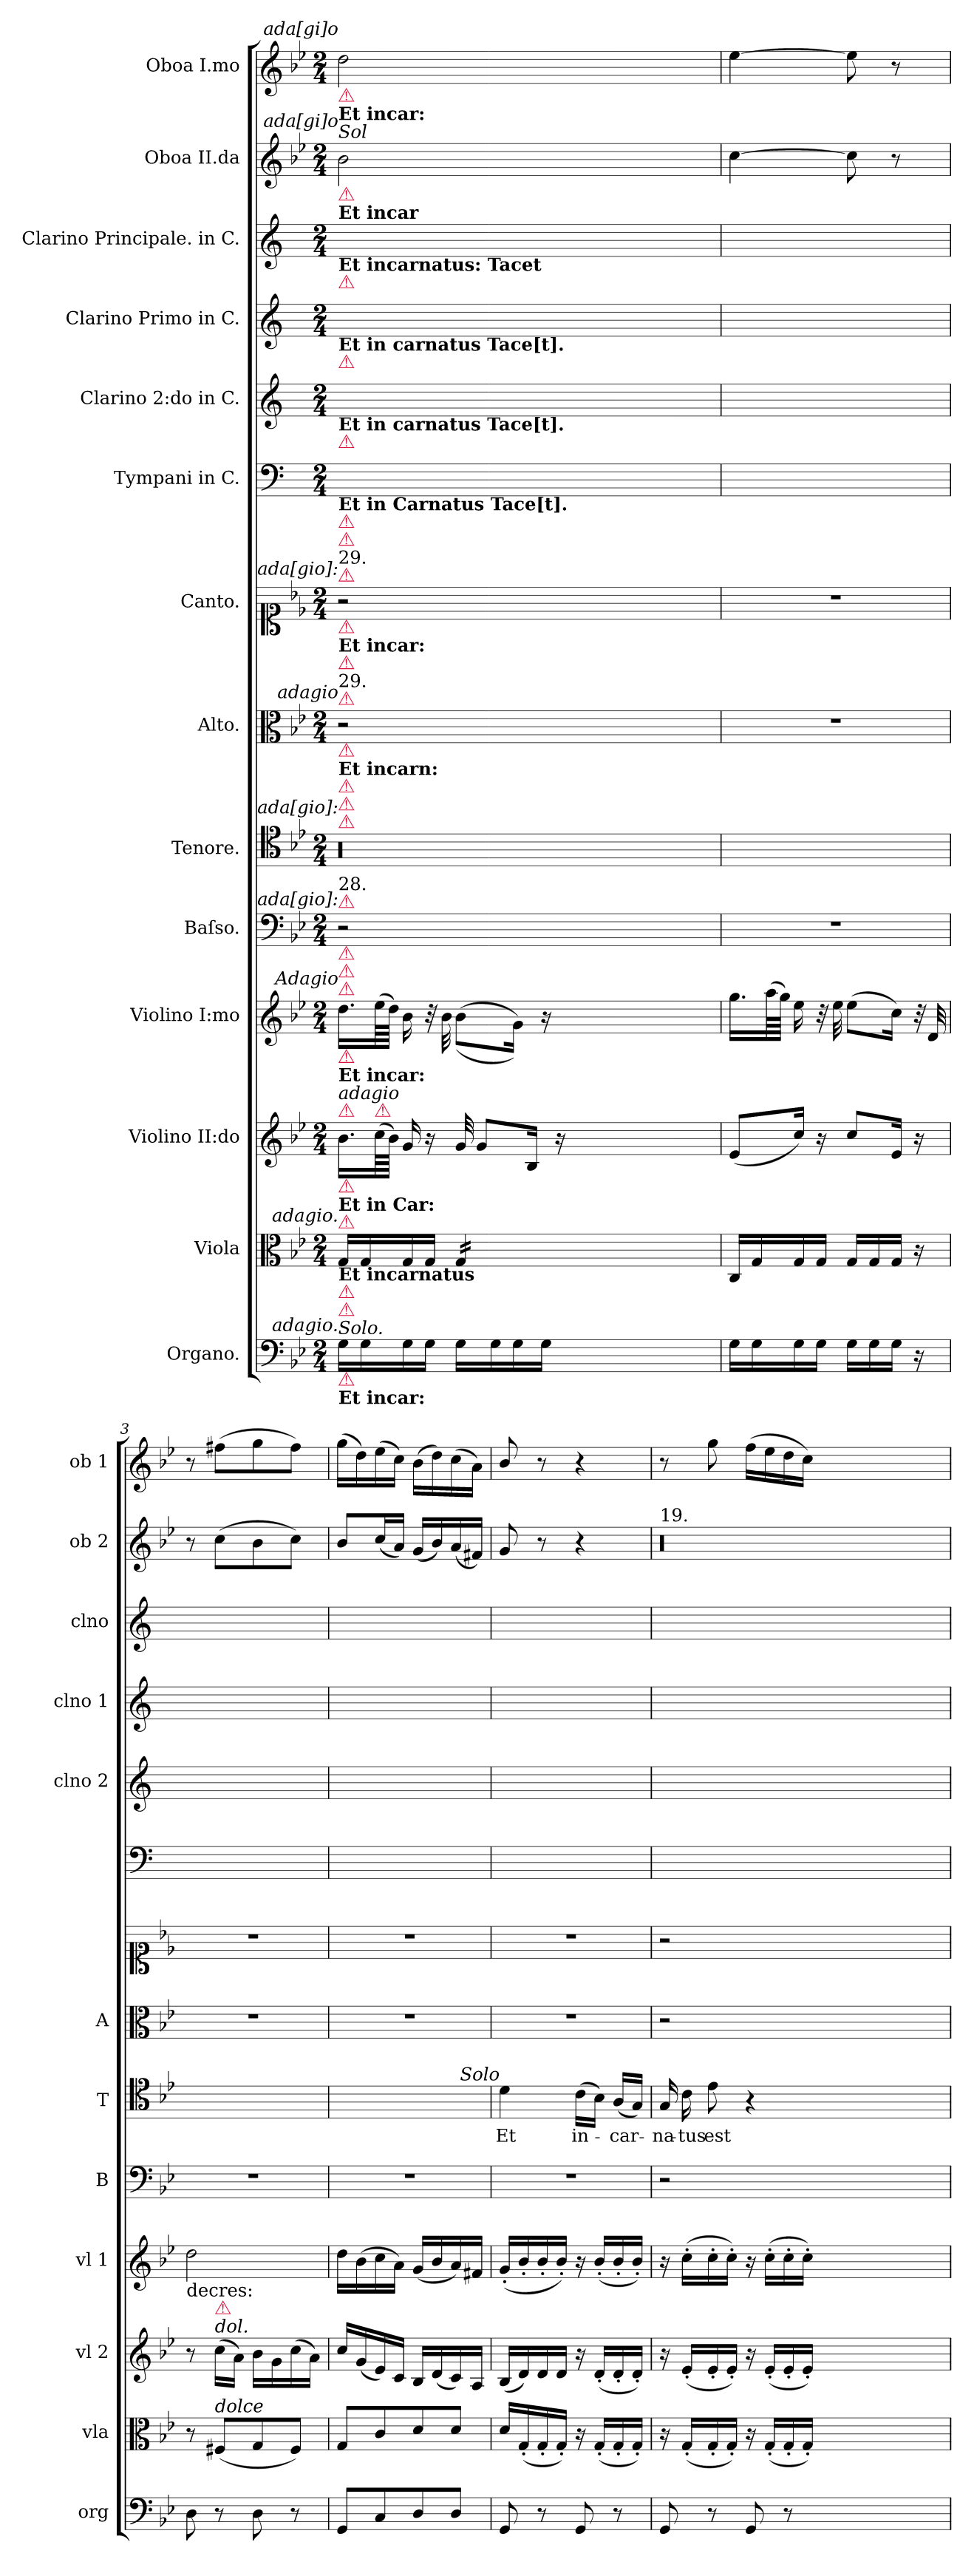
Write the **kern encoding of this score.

**kern	**dynam	**kern	**dynam	**kern	**dynam	**kern	**dynam	**kern	**kern	**text	**kern	**kern	**kern	**kern	**kern	**kern	**kern	**dynam	**kern	**dynam
*part14	*part14	*part13	*part13	*part12	*part12	*part11	*part11	*part10	*part9	*part9	*part8	*part7	*part6	*part5	*part4	*part3	*part2	*part2	*part1	*part1
*staff14	*staff14	*staff13	*staff13	*staff12	*staff12	*staff11	*staff11	*staff10	*staff9	*staff9	*staff8	*staff7	*staff6	*staff5	*staff4	*staff3	*staff2	*staff2	*staff1	*staff1
*I"Organo.	*	*I"Viola	*	*I"Violino II:do	*	*I"Violino I:mo	*	*I"Baſso.	*I"Tenore.	*	*I"Alto.	*I"Canto.	*I"Tympani in C.	*I"Clarino 2:do in C.	*I"Clarino Primo in C.	*I"Clarino Principale. in C.	*I"Oboa II.da	*	*I"Oboa I.mo	*
*I'org	*	*I'vla	*	*I'vl 2	*	*I'vl 1	*	*I'B	*I'T	*	*I'A	*	*	*I'clno 2	*I'clno 1	*I'clno	*I'ob 2	*	*I'ob 1	*
*clefF4	*	*clefC3	*	*clefG2	*	*clefG2	*	*clefF4	*clefC4	*	*clefC3	*clefC1	*clefF4	*clefG2	*clefG2	*clefG2	*clefG2	*	*clefG2	*
*k[b-e-]	*	*k[b-e-]	*	*k[b-e-]	*	*k[b-e-]	*	*k[b-e-]	*k[b-e-]	*	*k[b-e-]	*k[b-e-]	*k[]	*k[]	*k[]	*k[]	*k[b-e-]	*	*k[b-e-]	*
*g:	*	*g:	*	*g:	*	*g:	*	*g:	*g:	*	*g:	*g:	*	*	*	*	*g:	*	*g:	*
*M2/4	*	*M2/4	*	*M2/4	*	*M2/4	*	*M2/4	*M2/4	*	*M2/4	*M2/4	*M2/4	*M2/4	*M2/4	*M2/4	*M2/4	*	*M2/4	*
=1	=1	=1	=1	=1	=1	=1	=1	=1	=1	=1	=1	=1	=1	=1	=1	=1	=1	=1	=1	=1
!	!	!	!	!	!	!	!	!	!	!	!	!	!	!	!	!	!	!	!LO:TX:b:color=crimson:t=⚠	!
!	!	!	!	!	!	!	!	!	!	!	!	!	!	!	!	!	!	!	!LO:TX:a:i:rj:t=ada[gi]o	!
!	!	!	!	!	!	!	!	!	!	!	!	!	!	!	!	!	!	!	!LO:TX:b:B:t=Et incar&colon;	!
!	!	!	!	!	!	!	!	!	!	!	!	!	!	!	!	!	!LO:TX:b:color=crimson:t=⚠	!	!	!
!	!	!	!	!	!	!	!	!	!	!	!	!	!	!	!	!	!LO:TX:a:i:t=Sol	!	!	!
!	!	!	!	!	!	!	!	!	!	!	!	!	!	!	!	!	!LO:TX:a:i:rj:t=ada[gi]o	!	!	!
!	!	!	!	!	!	!	!	!	!	!	!	!	!	!	!	!	!LO:TX:b:B:t=Et incar	!	!	!
!	!	!	!	!	!	!	!	!	!	!	!	!	!	!	!	!LO:TX:b:B:t=Et incarnatus&colon; Tacet	!	!	!	!
!	!	!	!	!	!	!	!	!	!	!	!	!	!	!	!	!LO:TX:b:color=crimson:t=⚠	!	!	!	!
!	!	!	!	!	!	!	!	!	!	!	!	!	!	!	!LO:TX:b:B:t=Et in carnatus Tace[t].	!	!	!	!	!
!	!	!	!	!	!	!	!	!	!	!	!	!	!	!	!LO:TX:b:color=crimson:t=⚠	!	!	!	!	!
!	!	!	!	!	!	!	!	!	!	!	!	!	!	!LO:TX:b:B:t=Et in carnatus Tace[t].	!	!	!	!	!	!
!	!	!	!	!	!	!	!	!	!	!	!	!	!	!LO:TX:b:color=crimson:t=⚠	!	!	!	!	!	!
!	!	!	!	!	!	!	!	!	!	!	!	!	!LO:TX:b:B:t=Et in Carnatus Tace[t].	!	!	!	!	!	!	!
!	!	!	!	!	!	!	!	!	!	!	!	!	!LO:TX:b:color=crimson:t=⚠	!	!	!	!	!	!	!
!	!	!	!	!	!	!	!	!	!	!	!	!LO:TX:a:color=crimson:t=⚠	!	!	!	!	!	!	!	!
!	!	!	!	!	!	!	!	!	!	!	!	!LO:TX:a:i:rj:t=ada[gio]&colon;	!	!	!	!	!	!	!	!
!	!	!	!	!	!	!	!	!	!	!	!	!LO:TX:a:t=29.	!	!	!	!	!	!	!	!
!	!	!	!	!	!	!	!	!	!	!	!	!LO:TX:a:color=crimson:t=⚠	!	!	!	!	!	!	!	!
!	!	!	!	!	!	!	!	!	!	!	!	!LO:TX:b:color=crimson:t=⚠	!	!	!	!	!	!	!	!
!	!	!	!	!	!	!	!	!	!	!	!	!LO:TX:b:B:t=Et incar&colon;	!	!	!	!	!	!	!	!
!	!	!	!	!	!	!	!	!	!	!	!	!LO:TX:b:color=crimson:t=⚠	!	!	!	!	!	!	!	!
!	!	!	!	!	!	!	!	!	!	!	!LO:TX:a:color=crimson:t=⚠	!	!	!	!	!	!	!	!	!
!	!	!	!	!	!	!	!	!	!	!	!LO:TX:a:i:rj:t=adagio	!	!	!	!	!	!	!	!	!
!	!	!	!	!	!	!	!	!	!	!	!LO:TX:a:t=29.	!	!	!	!	!	!	!	!	!
!	!	!	!	!	!	!	!	!	!	!	!LO:TX:b:color=crimson:t=⚠	!	!	!	!	!	!	!	!	!
!	!	!	!	!	!	!	!	!	!	!	!LO:TX:b:B:t=Et incarn&colon;	!	!	!	!	!	!	!	!	!
!	!	!	!	!	!	!	!	!	!	!	!LO:TX:b:color=crimson:t=⚠	!	!	!	!	!	!	!	!	!
!	!	!	!	!	!	!	!	!	!LO:TX:a:color=crimson:t=⚠	!	!	!	!	!	!	!	!	!	!	!
!	!	!	!	!	!	!	!	!	!LO:TX:a:i:rj:t=ada[gio]&colon;	!	!	!	!	!	!	!	!	!	!	!
!	!	!	!	!	!	!	!	!	!LO:TX:a:color=crimson:t=⚠	!	!	!	!	!	!	!	!	!	!	!
!	!	!	!	!	!	!	!	!LO:TX:a:color=crimson:t=⚠	!	!	!	!	!	!	!	!	!	!	!	!
!	!	!	!	!	!	!	!	!LO:TX:a:t=28.	!	!	!	!	!	!	!	!	!	!	!	!
!	!	!	!	!	!	!	!	!LO:TX:a:i:rj:t=ada[gio]&colon;	!	!	!	!	!	!	!	!	!	!	!	!
!	!	!	!	!	!	!	!	!LO:TX:b:color=crimson:t=⚠	!	!	!	!	!	!	!	!	!	!	!	!
!	!	!	!	!	!	!LO:TX:a:color=crimson:t=⚠	!	!	!	!	!	!	!	!	!	!	!	!	!	!
!	!	!	!	!	!	!LO:TX:a:color=crimson:t=⚠	!	!	!	!	!	!	!	!	!	!	!	!	!	!
!	!	!	!	!	!	!LO:TX:b:color=crimson:t=⚠	!	!	!	!	!	!	!	!	!	!	!	!	!	!
!	!	!	!	!	!	!LO:TX:a:i:rj:t=Adagio	!	!	!	!	!	!	!	!	!	!	!	!	!	!
!	!	!	!	!	!	!LO:TX:b:B:t=Et incar&colon;	!	!	!	!	!	!	!	!	!	!	!	!	!	!
!	!	!	!	!LO:TX:a:color=crimson:t=⚠	!	!	!	!	!	!	!	!	!	!	!	!	!	!	!	!
!	!	!	!	!LO:TX:b:color=crimson:t=⚠	!	!	!	!	!	!	!	!	!	!	!	!	!	!	!	!
!	!	!	!	!LO:TX:b:B:t=Et in Car&colon;	!	!	!	!	!	!	!	!	!	!	!	!	!	!	!	!
!	!	!	!	!LO:TX:a:i:t=adagio	!	!	!	!	!	!	!	!	!	!	!	!	!	!	!	!
!	!	!LO:TX:a:color=crimson:t=⚠	!	!	!	!	!	!	!	!	!	!	!	!	!	!	!	!	!	!
!	!	!LO:TX:a:i:rj:t=adagio.	!	!	!	!	!	!	!	!	!	!	!	!	!	!	!	!	!	!
!	!	!LO:TX:b:B:t=Et incarnatus	!	!	!	!	!	!	!	!	!	!	!	!	!	!	!	!	!	!
!	!	!LO:TX:b:color=crimson:t=⚠	!	!	!	!	!	!	!	!	!	!	!	!	!	!	!	!	!	!
!LO:TX:b:color=crimson:t=⚠	!	!	!	!	!	!	!	!	!	!	!	!	!	!	!	!	!	!	!	!
!LO:TX:a:i:rj:t=adagio.	!	!	!	!	!	!	!	!	!	!	!	!	!	!	!	!	!	!	!	!
!LO:TX:a:i:t=Solo.	!	!	!	!	!	!	!	!	!	!	!	!	!	!	!	!	!	!	!	!
!LO:TX:b:B:t=Et incar&colon;	!	!	!	!	!	!	!	!	!	!	!	!	!	!	!	!	!	!	!	!
!LO:TX:a:color=crimson:t=⚠	!	!	!	!	!	!	!	!	!	!	!	!	!	!	!	!	!	!	!	!
!	!LO:DY:b	!	!LO:DY:b	!	!LO:DY:a	!	!LO:DY:a	!	!LO:N:vis=00	!	!	!	!	!	!	!	!	!LO:DY:b	!	!LO:DY:a
16G\LL	fpo.	16G/LL	fp&colon;	16.b-\LL	po&colon;	16.dd\LL	fp&colon;	2r	0r	.	2r	2r	2ryy	2ryy	2ryy	2ryy	2b-\	po	2dd\	po
16G\	.	16G/	.	.	.	.	.	.	.	.	.	.	.	.	.	.	.	.	.	.
!	!	!	!	!LO:TX:a:color=crimson:t=⚠	!	!	!	!	!	!	!	!	!	!	!	!	!	!	!	!
.	.	.	.	(>64cc\LL	.	(>64ee-\LL	.	.	.	.	.	.	.	.	.	.	.	.	.	.
.	.	.	.	64b-\JJJJ)	.	64dd\JJJJ)	.	.	.	.	.	.	.	.	.	.	.	.	.	.
16G\	.	16G/	.	16g/	.	16b-\	.	.	.	.	.	.	.	.	.	.	.	.	.	.
16G\JJ	.	16G/JJ	.	16r	.	32r	.	.	.	.	.	.	.	.	.	.	.	.	.	.
!	!	!	!	!	!	!	!LO:DY:a	!	!	!	!	!	!	!	!	!	!	!	!	!
.	.	.	.	.	.	32b-\	po&colon;	.	.	.	.	.	.	.	.	.	.	.	.	.
*	*	*tremolo	*	*	*	*	*	*	*	*	*	*	*	*	*	*	*	*	*	*
16G\LL	.	16G/LL	.	32g/	.	(<(>8b-\L	.	.	.	.	.	.	.	.	.	.	.	.	.	.
.	.	.	.	8g/L	.	.	.	.	.	.	.	.	.	.	.	.	.	.	.	.
16G\	.	16G/	.	.	.	.	.	.	.	.	.	.	.	.	.	.	.	.	.	.
16G\	.	16G/	.	.	.	16g\Jk))	.	.	.	.	.	.	.	.	.	.	.	.	.	.
.	.	.	.	16B-/Jk	.	.	.	.	.	.	.	.	.	.	.	.	.	.	.	.
16G\JJ	.	16G/JJ	.	.	.	16r	.	.	.	.	.	.	.	.	.	.	.	.	.	.
*	*	*Xtremolo	*	*	*	*	*	*	*	*	*	*	*	*	*	*	*	*	*	*
!	!	!	!	!LO:N:vis=16	!	!	!	!	!	!	!	!	!	!	!	!	!	!	!	!
.	.	.	.	32r	.	.	.	.	.	.	.	.	.	.	.	.	.	.	.	.
1.ryy	.	1.ryy	.	1.ryy	.	1.ryy	.	1.ryy	.	.	1.ryy	1.ryy	1.ryy	1.ryy	1.ryy	1.ryy	1.ryy	.	1.ryy	.
=2	=2	=2	=2	=2	=2	=2	=2	=2	=2	=2	=2	=2	=2	=2	=2	=2	=2	=2	=2	=2
!	!	!	!LO:DY:a	!	!LO:DY:a	!	!LO:DY:a:rj	!	!	!	!	!	!	!	!	!	!	!	!	!
16G\LL	.	16C/LL	fp&colon;	(<8e-/L	fp&colon;	16.gg\LL	fp&colon;	2r	2ryy	.	2r	2r	2ryy	2ryy	2ryy	2ryy	[4cc\	.	[4ee-\	.
16G\	.	16G/	.	.	.	.	.	.	.	.	.	.	.	.	.	.	.	.	.	.
.	.	.	.	.	.	(>64aa\LL	.	.	.	.	.	.	.	.	.	.	.	.	.	.
.	.	.	.	.	.	64gg\JJJJ)	.	.	.	.	.	.	.	.	.	.	.	.	.	.
16G\	.	16G/	.	16cc/Jk)	.	16ee-\	.	.	.	.	.	.	.	.	.	.	.	.	.	.
16G\JJ	.	16G/JJ	.	16r	.	32r	.	.	.	.	.	.	.	.	.	.	.	.	.	.
.	.	.	.	.	.	32ee-\	.	.	.	.	.	.	.	.	.	.	.	.	.	.
16G\LL	.	16G/LL	.	8cc/L	.	(>8ee-\L	.	.	.	.	.	.	.	.	.	.	8cc\]	.	8ee-\]	.
16G\	.	16G/	.	.	.	.	.	.	.	.	.	.	.	.	.	.	.	.	.	.
16G\JJ	.	16G/JJ	.	16e-/Jk	.	16cc\Jk)	.	.	.	.	.	.	.	.	.	.	8r	.	8r	.
16r	.	16r	.	16r	.	32r	.	.	.	.	.	.	.	.	.	.	.	.	.	.
!	!	!	!	!	!	!	!LO:DY:a	!	!	!	!	!	!	!	!	!	!	!	!	!
.	.	.	.	.	.	32d/	fo&colon;	.	.	.	.	.	.	.	.	.	.	.	.	.
=3	=3	=3	=3	=3	=3	=3	=3	=3	=3	=3	=3	=3	=3	=3	=3	=3	=3	=3	=3	=3
!	!	!	!	!	!	!LO:TX:b:t=decres&colon;	!	!	!	!	!	!	!	!	!	!	!	!	!	!
8D\	.	8r	.	8r	.	2dd\	.	2r	2ryy	.	2r	2r	2ryy	2ryy	2ryy	2ryy	8r	.	8r	.
!	!	!	!	!LO:TX:a:i:t=dol.	!	!	!	!	!	!	!	!	!	!	!	!	!	!	!	!
!	!	!	!	!LO:TX:a:color=crimson:t=⚠	!	!	!	!	!	!	!	!	!	!	!	!	!	!	!	!
!	!	!LO:TX:a:i:t=dolce	!	!	!	!	!	!	!	!	!	!	!	!	!	!	!	!	!	!
!	!	!	!	!	!	!	!	!	!	!	!	!	!	!	!	!	!	!LO:DY:b	!	!LO:DY:b
8r	.	(<8F#X/L	.	(>16cc\LL	.	.	.	.	.	.	.	.	.	.	.	.	(>8cc\L	p&colon;	(>8ff#X\L	pp&colon;
.	.	.	.	16a\JJ)	.	.	.	.	.	.	.	.	.	.	.	.	.	.	.	.
8D\	.	8G/	.	16b-\LL	.	.	.	.	.	.	.	.	.	.	.	.	8b-\	.	8gg\	.
.	.	.	.	16g\	.	.	.	.	.	.	.	.	.	.	.	.	.	.	.	.
8r	.	8F#/J)	.	(>16cc\	.	.	.	.	.	.	.	.	.	.	.	.	8cc\J)	.	8ff#\J)	.
.	.	.	.	16a\JJ)	.	.	.	.	.	.	.	.	.	.	.	.	.	.	.	.
=4	=4	=4	=4	=4	=4	=4	=4	=4	=4	=4	=4	=4	=4	=4	=4	=4	=4	=4	=4	=4
!	!	!	!	!	!	!	!LO:DY:a	!	!	!	!	!	!	!	!	!	!	!	!	!
8GG/L	.	8G/L	.	16cc/LL	.	16dd\LL	po&colon;	2r	2ryy	.	2r	2r	2ryy	2ryy	2ryy	2ryy	8b-/L	.	(>16gg\LL	.
.	.	.	.	(<16g/	.	(>16b-\	.	.	.	.	.	.	.	.	.	.	.	.	16dd\)	.
8C/	.	8c/	.	16e-/)	.	16cc\	.	.	.	.	.	.	.	.	.	.	(<16cc/L	.	(>16ee-\	.
.	.	.	.	16c/JJ	.	16a\JJ)	.	.	.	.	.	.	.	.	.	.	16a/JJ)	.	16cc\JJ)	.
8D/	.	8d/	.	16B-/LL	.	(<16g/LL	.	.	.	.	.	.	.	.	.	.	(<16g/LL	.	(>16b-\LL	.
.	.	.	.	(<16d/	.	16b-/	.	.	.	.	.	.	.	.	.	.	16b-/)	.	16dd\)	.
8D/J	.	8d/J	.	16c/)	.	16a/)	.	.	.	.	.	.	.	.	.	.	(<16a/	.	(>16cc\	.
.	.	.	.	16A/JJ	.	16f#X/JJ	.	.	.	.	.	.	.	.	.	.	16f#X/JJ)	.	16a\JJ)	.
=5	=5	=5	=5	=5	=5	=5	=5	=5	=5	=5	=5	=5	=5	=5	=5	=5	=5	=5	=5	=5
!	!	!	!	!	!	!	!	!	!LO:TX:a:i:rj:t=Solo	!	!	!	!	!	!	!	!	!	!	!
8GG/	.	16d/LL	.	(<16B-/LL	.	(<16g'</LL	.	2r	4d\	Et	2r	2r	2ryy	2ryy	2ryy	2ryy	8g/	.	8b-/	.
.	.	(<16G'</	.	16d/)	.	16b-'</	.	.	.	.	.	.	.	.	.	.	.	.	.	.
8r	.	16G'</	.	16d/	.	16b-'</	.	.	.	.	.	.	.	.	.	.	8r	.	8r	.
.	.	16G'</JJ)	.	16d/JJ	.	16b-'</JJ)	.	.	.	.	.	.	.	.	.	.	.	.	.	.
8GG/	.	16r	.	16r	.	16r	.	.	(>16c\LL	in-	.	.	.	.	.	.	4r	.	4r	.
.	.	(<16G'</LL	.	(<16d'</LL	.	(<16b-'</LL	.	.	16B-\JJ)	.	.	.	.	.	.	.	.	.	.	.
8r	.	16G'</	.	16d'</	.	16b-'</	.	.	(<16A/LL	-car-	.	.	.	.	.	.	.	.	.	.
.	.	16G'</JJ)	.	16d'</JJ)	.	16b-'</JJ)	.	.	16G/JJ)	.	.	.	.	.	.	.	.	.	.	.
=6	=6	=6	=6	=6	=6	=6	=6	=6	=6	=6	=6	=6	=6	=6	=6	=6	=6	=6	=6	=6
!	!	!	!	!	!	!	!	!	!	!	!	!	!	!	!	!	!LO:TX:a:t=19.	!	!	!
!	!	!	!	!	!	!	!	!	!	!	!	!	!	!	!	!	!LO:N:vis=00	!	!	!
8GG/	.	16r	.	16r	.	16r	.	2r	16G/	-na-	2r	2r	2ryy	2ryy	2ryy	2ryy	0r	.	8r	.
.	.	(<16G'</LL	.	(<16e-'</LL	.	(>16cc'>\LL	.	.	16c\	-tus	.	.	.	.	.	.	.	.	.	.
8r	.	16G'</	.	16e-'</	.	16cc'>\	.	.	8e-\	est	.	.	.	.	.	.	.	.	8gg\	.
.	.	16G'</JJ)	.	16e-'</JJ)	.	16cc'>\JJ)	.	.	.	.	.	.	.	.	.	.	.	.	.	.
8GG/	.	16r	.	16r	.	16r	.	.	4r	.	.	.	.	.	.	.	.	.	(>16ff\LL	.
.	.	(<16G'</LL	.	(<16e-'</LL	.	(>16cc'>\LL	.	.	.	.	.	.	.	.	.	.	.	.	16ee-\	.
8r	.	16G'</	.	16e-'</	.	16cc'>\	.	.	.	.	.	.	.	.	.	.	.	.	16dd\	.
.	.	16G'</JJ)	.	16e-'</JJ)	.	16cc'>\JJ)	.	.	.	.	.	.	.	.	.	.	.	.	16cc\JJ)	.
1.ryy	.	1.ryy	.	1.ryy	.	1.ryy	.	1.ryy	1.ryy	.	1.ryy	1.ryy	1.ryy	1.ryy	1.ryy	1.ryy	.	.	1.ryy	.
=	=	=	=	=	=	=	=	=	=	=	=	=	=	=	=	=	=	=	=	=
*-	*-	*-	*-	*-	*-	*-	*-	*-	*-	*-	*-	*-	*-	*-	*-	*-	*-	*-	*-	*-
